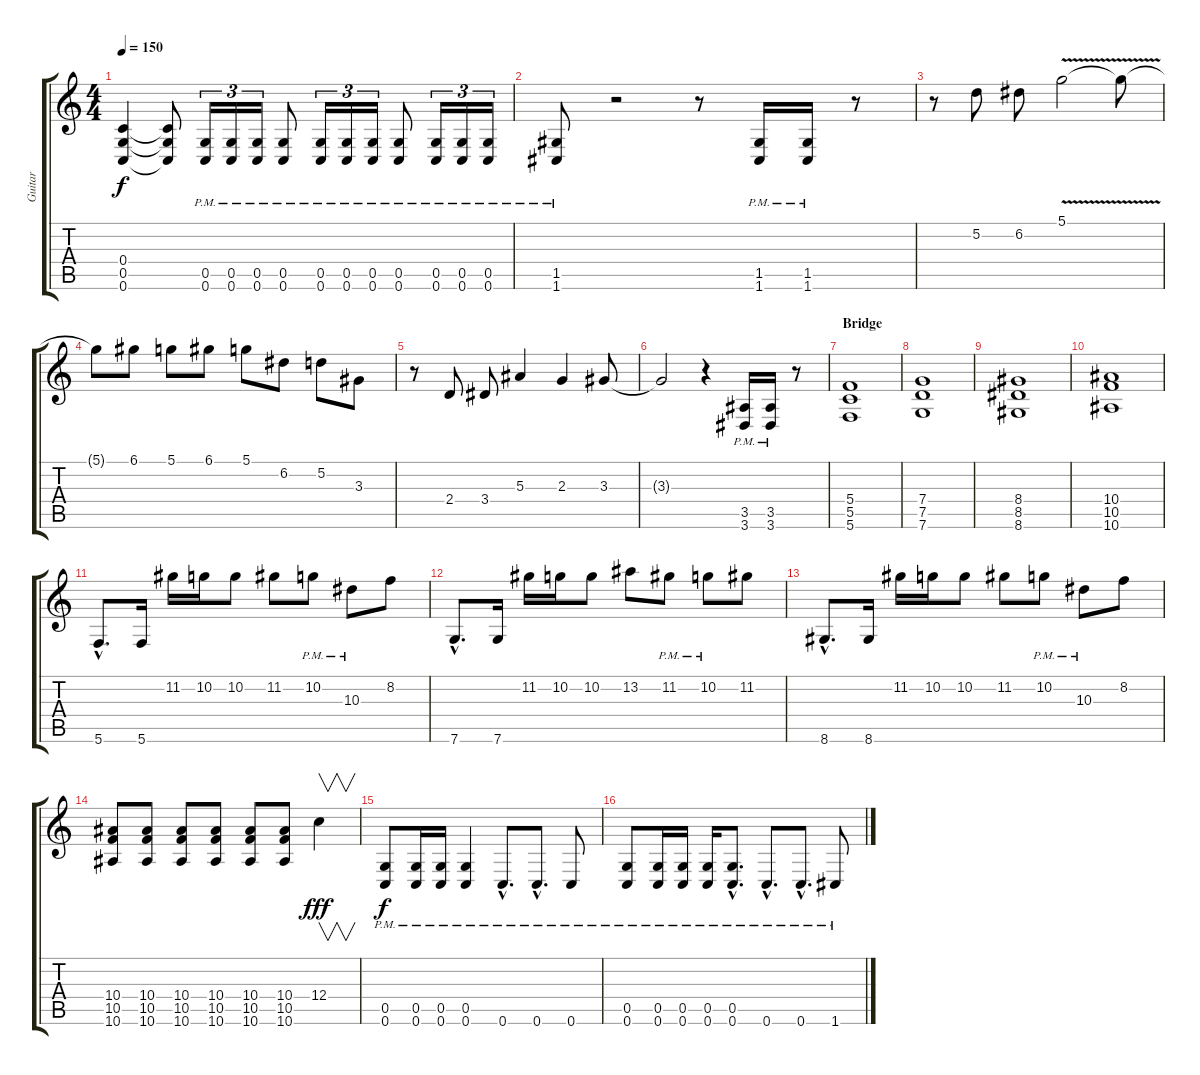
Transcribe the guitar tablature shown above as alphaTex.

\track ("Guitar" "Guitar") {instrument distortionguitar}
\staff {score tabs}
\tuning (D4 A3 F3 C3 G2 C2) {hide}
\ts (4 4)
\tempo 150
\clef g2
\ks c
(0.4 0.5 0.6).4{dy f} (0.4{t} 0.5{t} 0.6{t}).8 (0.5{pm} 0.6{pm}).16{tu (3 2)} (0.5{pm} 0.6{pm}).16{tu (3 2)} (0.5{pm} 0.6{pm}).16{tu (3 2)} (0.5{pm} 0.6{pm}).8 (0.5{pm} 0.6{pm}).16{tu (3 2)} (0.5{pm} 0.6{pm}).16{tu (3 2)} (0.5{pm} 0.6{pm}).16{tu (3 2)} (0.5{pm} 0.6{pm}).8 (0.5{pm} 0.6{pm}).16{tu (3 2)} (0.5{pm} 0.6{pm}).16{tu (3 2)} (0.5{pm} 0.6{pm}).16{tu (3 2)} |
(1.5{pm} 1.6{pm}).8 r.2 r.8 (1.5{pm} 1.6{pm}).16 (1.5{pm} 1.6{pm}).16 r.8 |
r.8{volume 14} 5.2.8 6.2.8 5.1{v}.2 5.1{t}.8 |
5.1{t}.8 6.1.8 5.1.8 6.1.8 5.1.8 6.2.8 5.2.8 3.3.8 |
r.8 2.4.8 3.4.8 5.3.4 2.3.4 3.3.8 |
3.3{t}.2 r.4 (3.5{pm} 3.6{pm}).16 (3.5{pm} 3.6{pm}).16 r.8 |
\section ("" "Bridge")
(5.4 5.5 5.6).1 |
(7.4 7.5 7.6).1 |
(8.4 8.5 8.6).1 |
(10.4 10.5 10.6).1 |
5.6{hac}.8{d} 5.6.16 11.2.16 10.2.16 10.2.8 11.2.8 10.2{pm}.8 10.3{pm}.8 8.2.8 |
7.6{hac}.8{d} 7.6.16 11.2.16 10.2.16 10.2.8 13.2.8 11.2{pm}.8 10.2{pm}.8 11.2.8 |
8.6{hac}.8{d} 8.6.16 11.2.16 10.2.16 10.2.8 11.2.8 10.2{pm}.8 10.3{pm}.8 8.2.8 |
(10.4 10.5 10.6).8 (10.4 10.5 10.6).8 (10.4 10.5 10.6).8 (10.4 10.5 10.6).8 (10.4 10.5 10.6).8 (10.4 10.5 10.6).8 12.4.4{v dy fff instrument guitarharmonics} |
(0.5{pm} 0.6{pm}).8{dy f volume 13 instrument distortionguitar} (0.5{pm} 0.6{pm}).16 (0.5{pm} 0.6{pm}).16 (0.5{pm} 0.6{pm}).4 0.6{hac pm}.8{d} 0.6{hac pm}.8{d} 0.6{pm}.8 |
(0.5{pm} 0.6{pm}).8 (0.5{pm} 0.6{pm}).16 (0.5{pm} 0.6{pm}).16 (0.5{pm} 0.6{pm}).16 (0.5{hac pm} 0.6{hac pm}).8{d} 0.6{hac pm}.8{d} 0.6{hac pm}.8{d} 1.6{pm}.8
